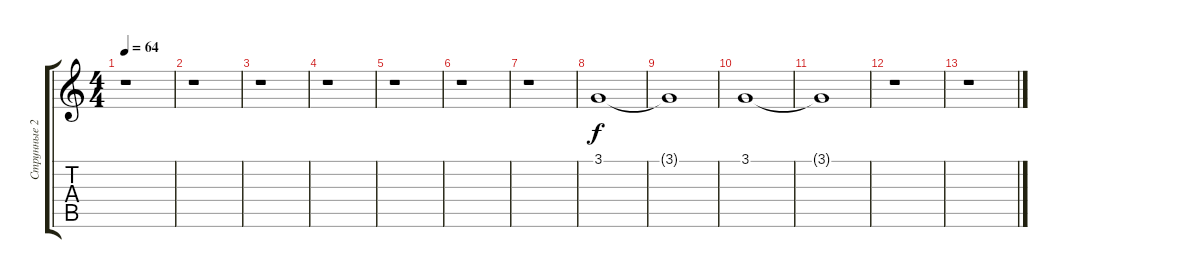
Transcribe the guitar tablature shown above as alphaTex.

\track ("Струнные 2" "Струнные 2") {instrument stringensemble2}
\staff {score tabs}
\tuning (E4 B3 G3 D3 A2 E2) {hide}
\ts (4 4)
\tempo 64
\clef g2
\ks c
r.1{dy f} |
r.1 |
r.1 |
r.1 |
r.1 |
r.1 |
r.1 |
3.1.1 |
3.1{t}.1 |
3.1.1 |
3.1{t}.1 |
r.1 |
r.1
